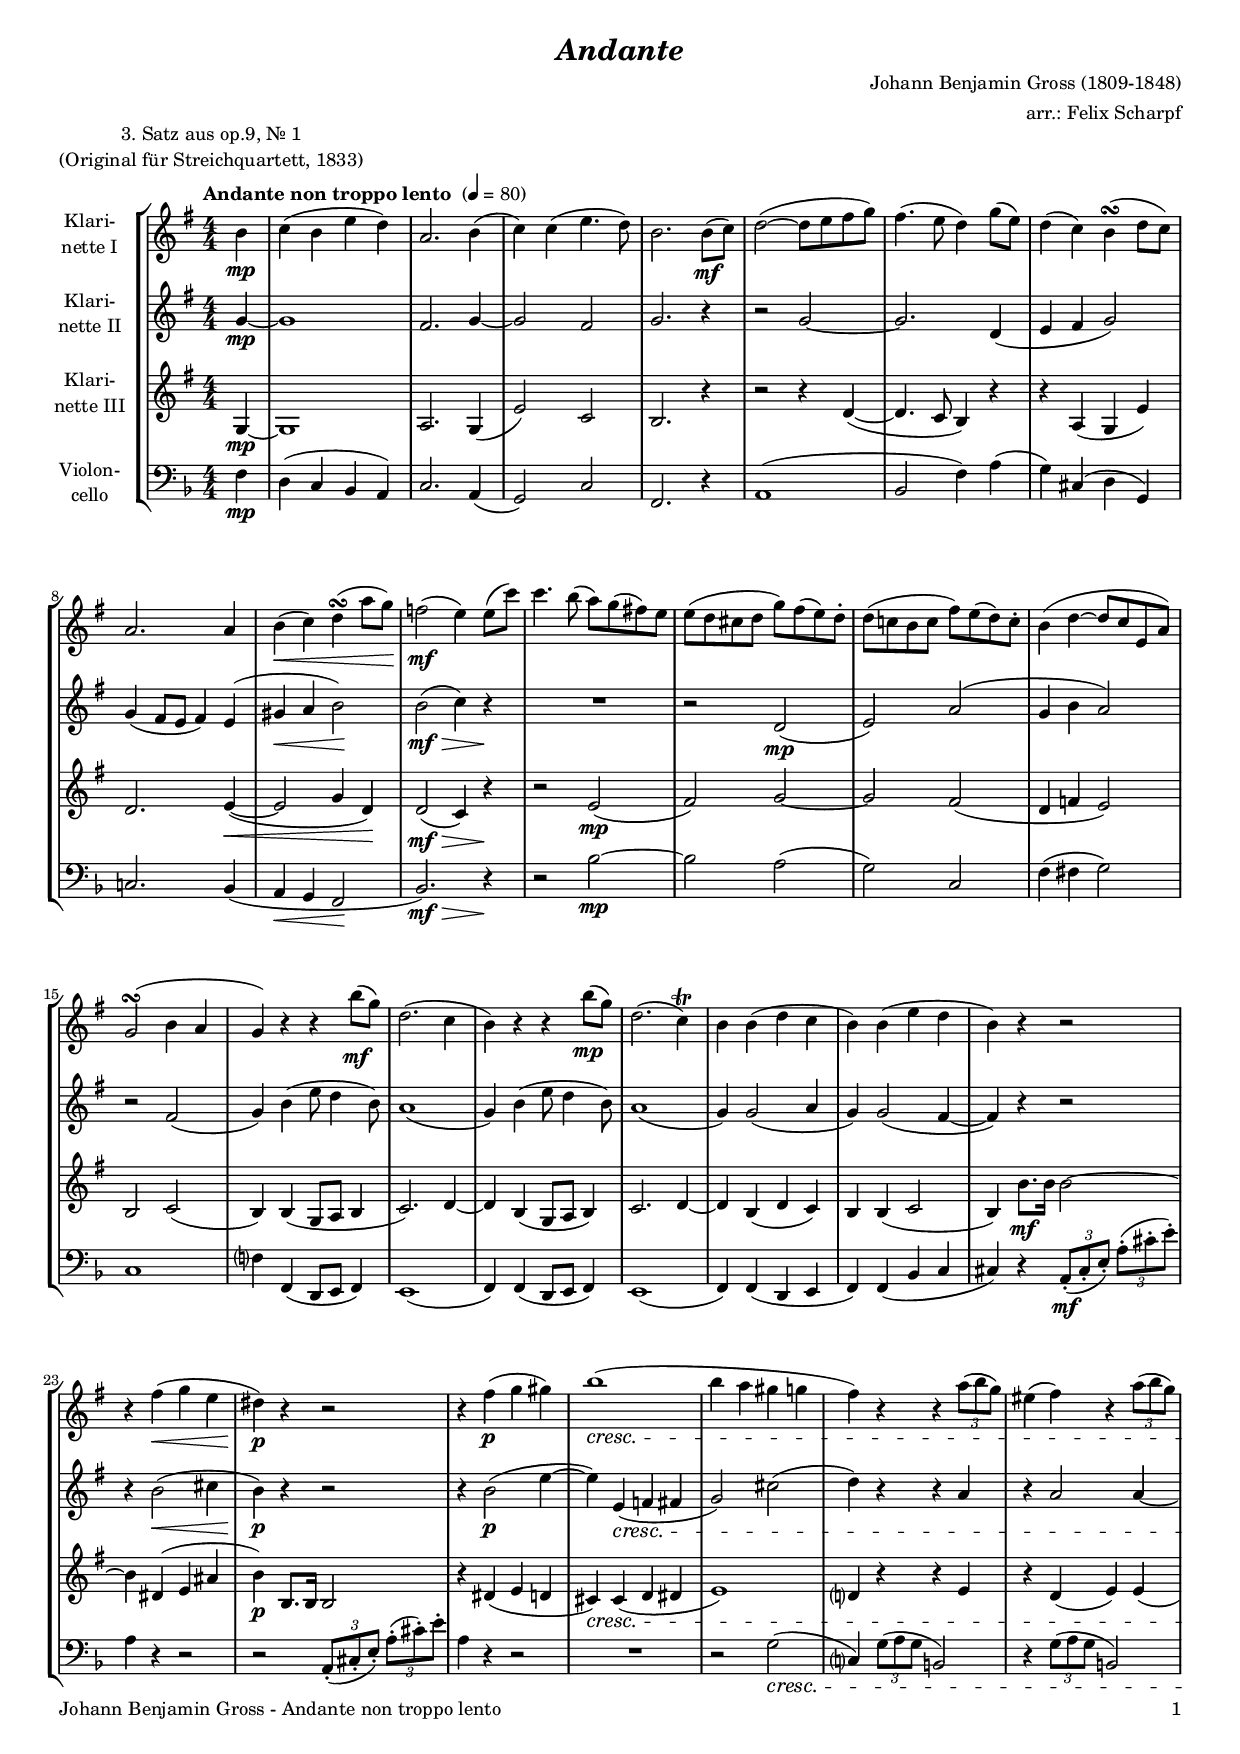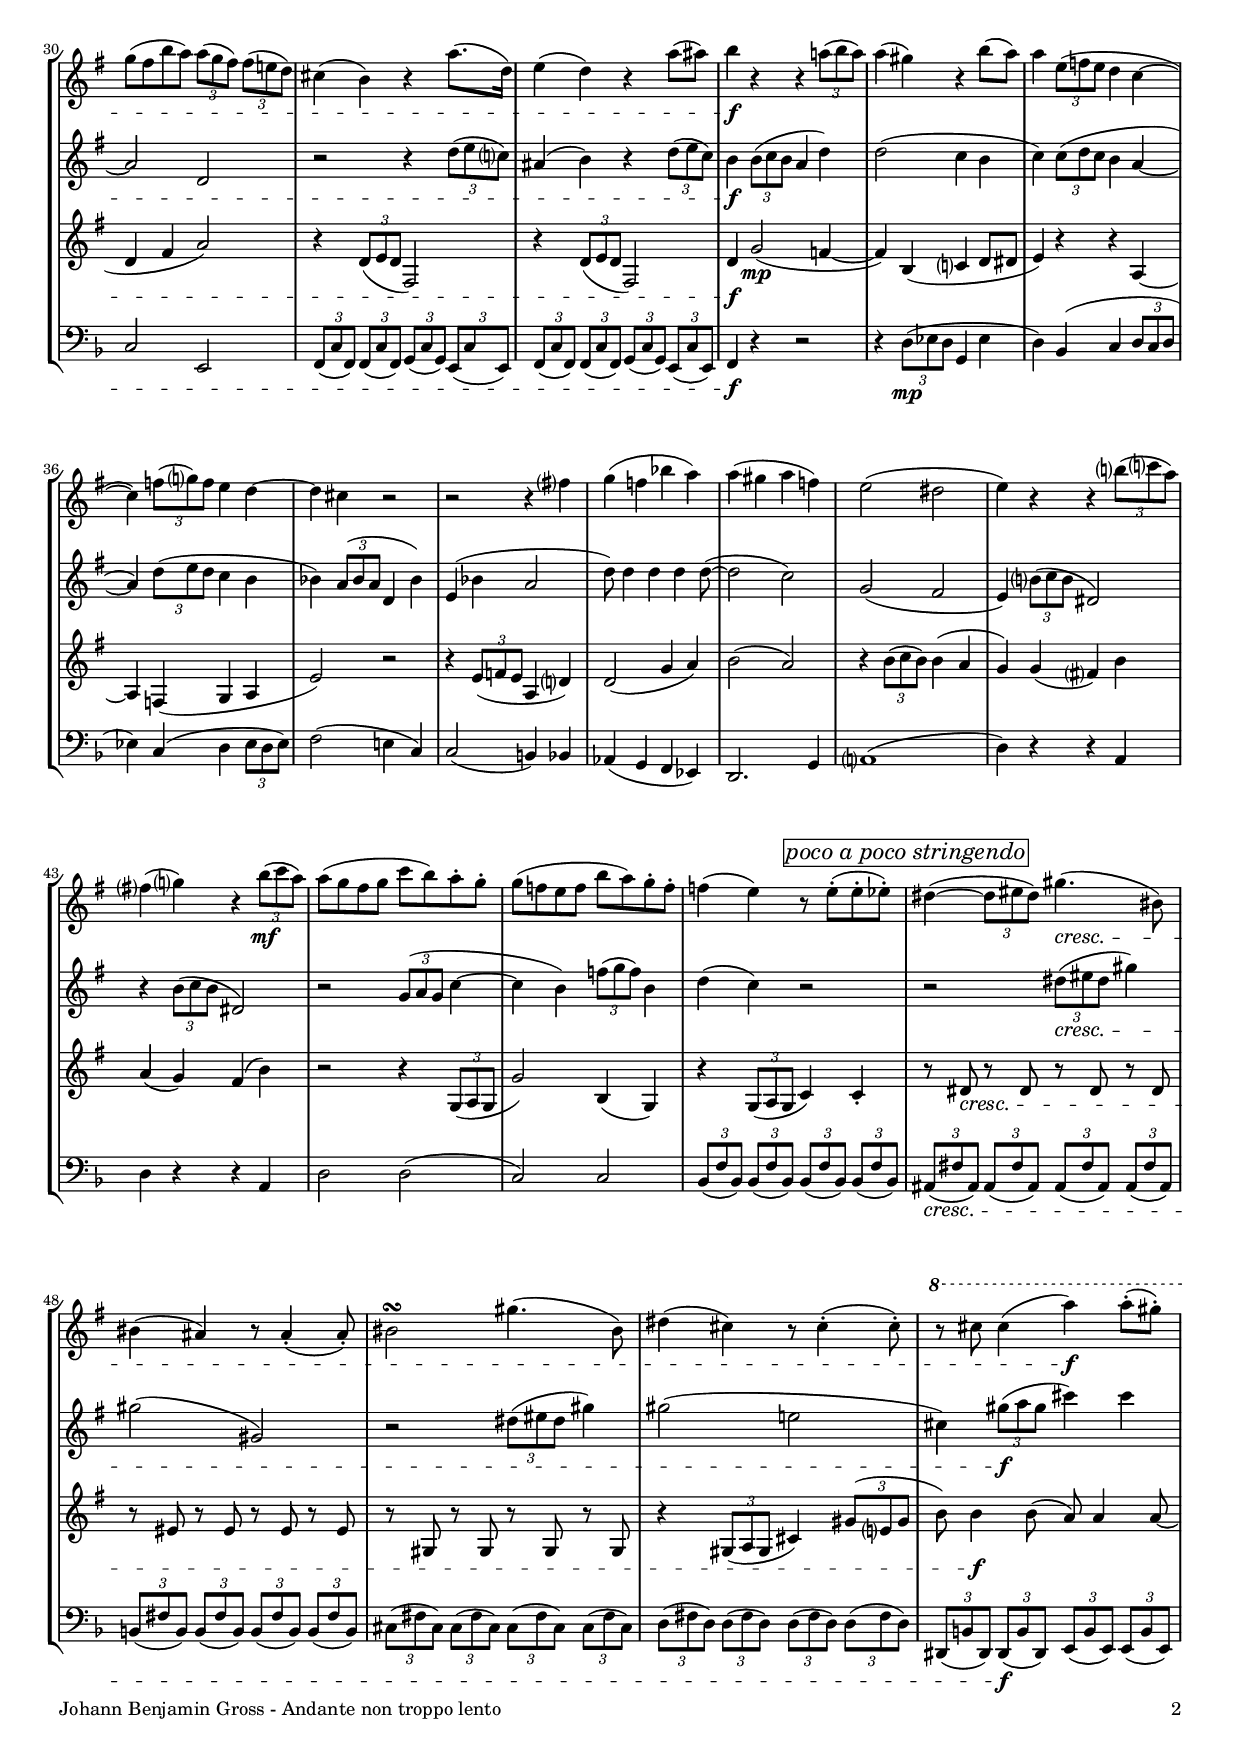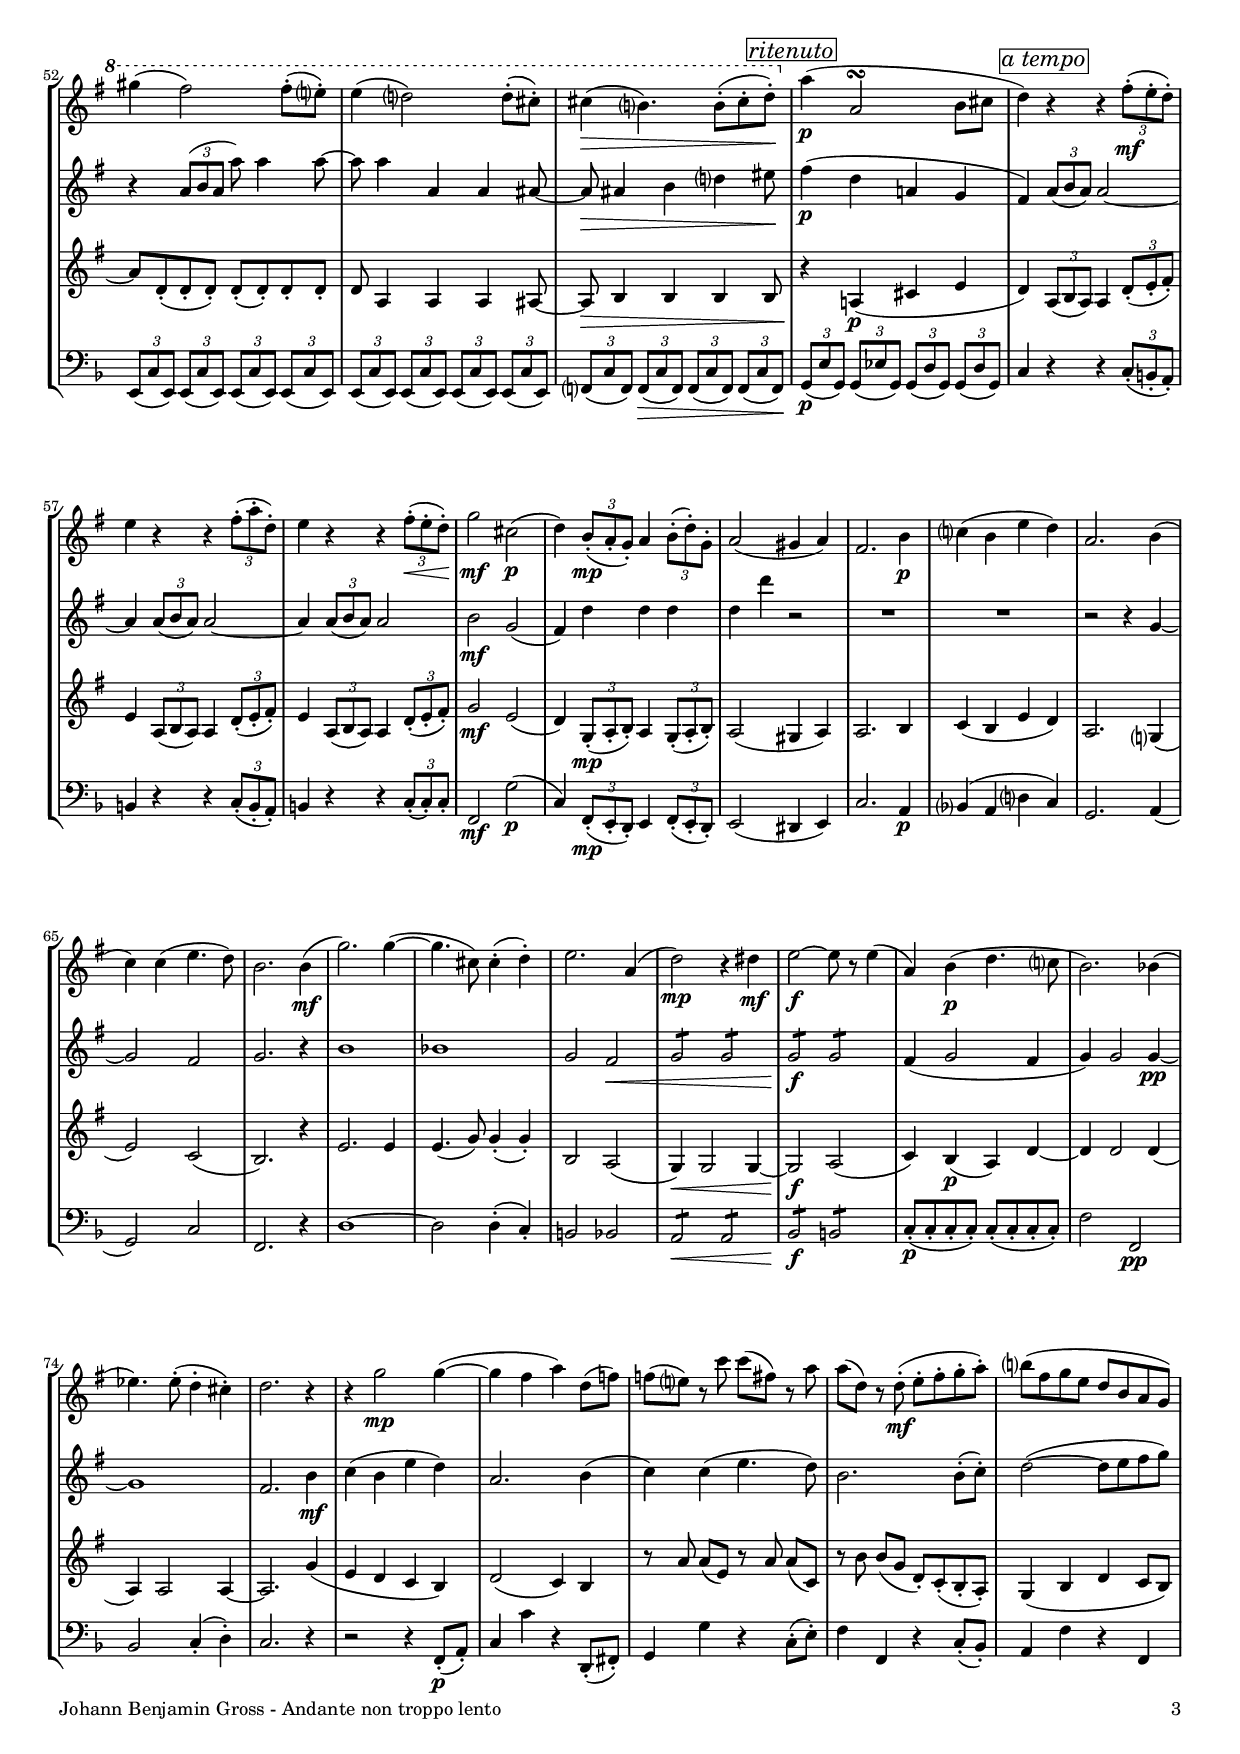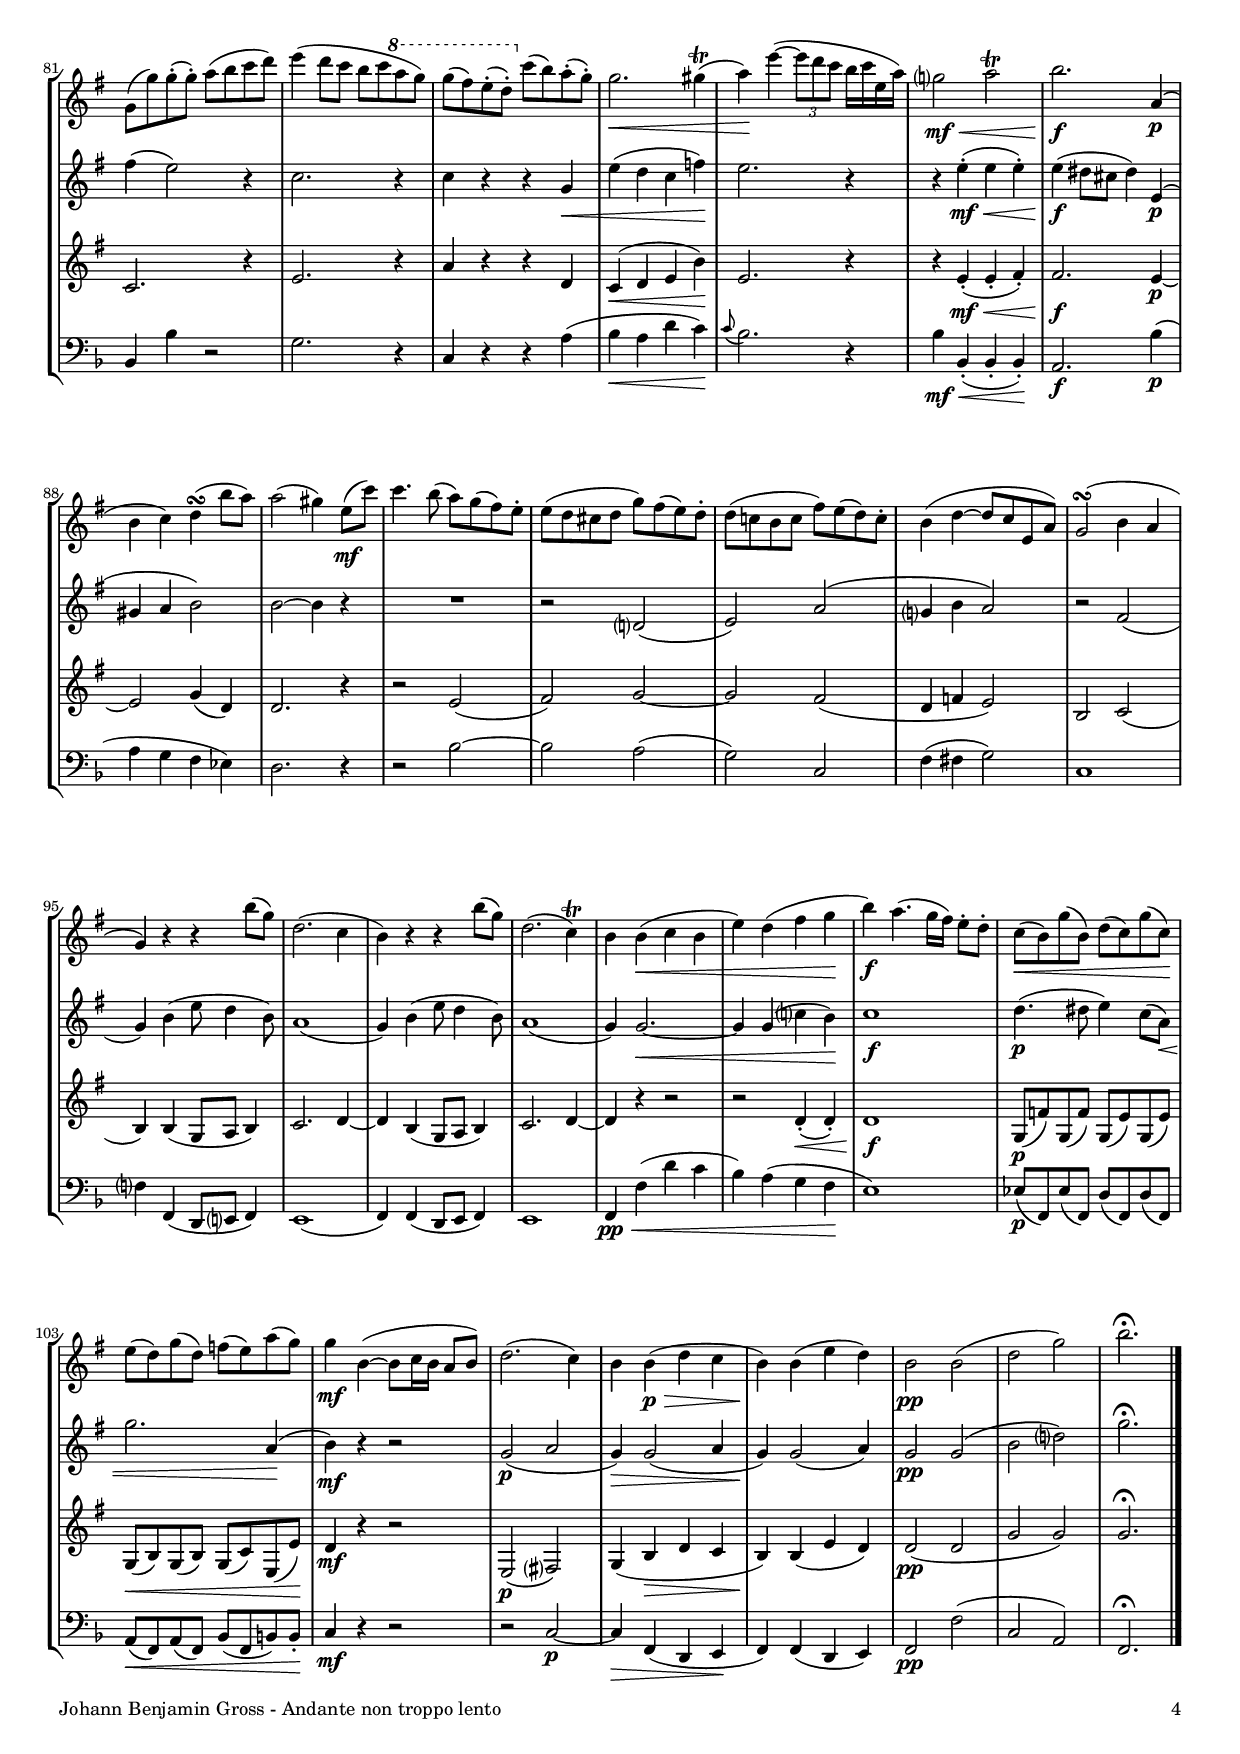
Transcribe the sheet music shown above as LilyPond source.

\version "2.18.2"
\include "deutsch.ly"
  
#(set-global-staff-size 16.25)

\header {
  title     = \markup \bold \italic "Andante"
  composer  = "Johann Benjamin Gross (1809-1848)"
  arranger  = "arr.: Felix Scharpf"
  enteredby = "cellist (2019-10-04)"
  piece     = \markup \center-column {
    "3. Satz aus op.9, Nr. 1"
    "(Original für Streichquartett, 1833)"
  }
}

voiceconsts = {
  \key g \major
  \time 4/4
  \clef "treble"
  \numericTimeSignature
  \compressFullBarRests
  % Set default beaming for all staves
%  \set Timing.beamExceptions = #'()
%  \set Timing.baseMoment     = #(ly:make-moment 1 4)
%  \set Timing.beatStructure  = #'(1 1 1)
  \tempo "Andante non troppo lento " 4=80
}

micl = "clarinet"
mifl = "flute"
miob = "oboe"
mifh = "french horn"
misx = "tenor sax"
mist = "string ensemble 1"
%miba = "cello"
miba = "bassoon"

atem = \mark \markup \box \italic "a tempo"
paps = \mark \markup \box \italic "poco a poco stringendo"
ritn = \mark \markup \box \italic "ritenuto"

va = \relative c'' {
  \voiceconsts

  \partial 4 h4\mp
  c( h e d)
  a2. h4(
  c) c( e4. d8)
  h2. h8(\mf c)
  d2(~ d8 e fis g)
  fis4.( e8 d4) g8( e)
  d4( c) h(\turn d8 c)
  a2. a4
  h(\< c) d(\turn a'8 g)

  f2(\mf e4) e8( c')
  c4. h8( a) g( fis!) e
  e( d cis d g) fis( e) d-.
  d( c! h c fis) e( d) c-.
  h4( d~ d8 c e, a)
  g2(\turn h4 a
  g) r r h'8(\mf g)

  d2.( c4
  h) r r h'8(\mp g)
  d2.( c4)\trill
  h h( d c
  h) h( e d
  h) r r2
  r4 fis'(\< g e
  dis)\!\p r r2
  r4 fis(\p g gis)
  h1(\cresc

  h4 a gis g
  fis) r r \tuplet 3/2 4 { a8( h g) }
  eis4( fis) r \tuplet 3/2 4 { a8( h g) }
  g( fis h a) \tuplet 3/2 4 { a( g fis) fis( e! d) }
  cis4( h) r a'8.( d,16)
  e4( d) r a'8( ais)

  h4\f r r \tuplet 3/2 4 { a!8( h a) }
  a4( gis) r h8( a)
  a4 \tuplet 3/2 4 { e8( f e } d4 c~
  c) \tuplet 3/2 4 { f8( g?) f } e4 d~
  d cis r2
  r r4 fis?
  g( f b a)

  a( gis a f)
  e2( dis
  e4) r r \tuplet 3/2 4 { h'?8( c? a) }
  fis?4( g?) r \tuplet 3/2 4 { h8(\mf c a) }
  a( g fis g c h) a-. g-.
  g( f e f h a) g-. f-.

  f4( e) r8 e(-. e-. es)-. \paps
  dis4(~ \tuplet 3/2 4 { dis8 eis dis) } gis4.(\cresc his,8)
  his4( ais) r8 ais4(-. ais8)-.
  his2\turn gis'4.( his,8)
  dis4( cis) r8 cis4(-. cis8)-.
  \ottava #1
  r cis' cis4( a')\f a8(-. gis)-.

  gis4( fis2) fis8(-. e?)-.
  e4( d?2) d8(-. cis)-.
  cis4(\> h?4.) h8(-. cis-. d)-.\! \ritn
  \ottava #0
  a4(\p a,2\turn h8 cis
  d4) \atem r r \tuplet 3/2 4 { fis8(-.\mf e-. d)-. }
  e4 r r \tuplet 3/2 4 { fis8(-. a-. d,)-. }
  e4 r r \tuplet 3/2 4 { fis8(-.\< e-. d)-. }

  g2\!\mf cis,(\p
  d4) \tuplet 3/2 4 { h8(-.\mp a-. g)-. } a4 \tuplet 3/2 4 { h8(-. d)-. g,-. }
  a2( gis4 a)
  fis2. h4\p
  c?( h e d)
  a2. h4(
  c) c( e4. d8)
  h2. h4(\mf
  g'2.) g4(~
  g4. cis,8) cis4(-. d)-.

  e2. a,4(
  d2)\mp r4 dis\mf
  e2~\f e8 r e4(
  a,) h(\p d4. c?8
  h2.) b4(
  es4.) es8(-. d4-. cis)-.
  d2. r4
  r g2\mp g4(~
  g fis a) d,8( f)

  f( e?) r c' c( fis,) r a
  a( d,) r d(-.\mf e-. fis-. g-. a)-.
  h?( fis g e d h a g)
  g( g') g(-. g)-. a( h c d)
  e4( d8 c h c \ottava #1 a' g)

  g( fis) e(-. d)-. \ottava #0 c( h) a(-. g)-.
  g2.\< gis4(\trill
  a)\! e'(~ \tuplet 3/2 4 { e8 d c } h16 c e, a)
  g?2\mf\< a\trill
  h2.\!\f a,4(\p
  h c) d(\turn h'8 a)
  a2( gis4) e8(\mf c')

  c4. h8( a) g( fis) e-.
  e( d cis d g) fis( e) d-.
  d( c! h c fis) e( d) c-.
  h4( d~ d8 c e, a)
  g2(\turn h4 a
  g) r r h'8( g)
  d2.( c4

  h) r r h'8( g)
  d2.( c4)\trill
  h h(\< c h
  e) d( fis g\!
  h)\f a4.( g16 fis) e8-. d-.
  c(\< h) g'( h,) d( c) g'( c,)\!
  e( d) g( d) f( e) a( g)

  g4\mf h,(~ h8 c16 h a8 h)
  d2.( c4) h h(\p\> d c
  h)\! h( e d)
  h2\pp h(
  d g)
  h2.\fermata \bar "|."
}

vb = \relative c'' {
  \voiceconsts

  \partial 4 g4~\mp
  g1
  fis2. g4~
  g2 fis
  g2. r4
  r2 g~
  g2. d4(
  e fis g2)
  g4( fis8 e fis4) e(
  gis\< a h2)\!
  h(\mf\> c4) r\!
  R1
  r2 d,(\mp
  e) a(

  g4 h a2)
  r fis(
  g4) h( e8 d4 h8)
  a1(
  g4) h( e8 d4 h8)
  a1(
  g4) g2( a4
  g) g2( fis4~
  fis) r r2
  r4 h2(\< cis4
  h)\!\p r r2
  r4 h2(\p e4~

  e) e,(\cresc f fis
  g2) cis(
  d4) r r a
  r a2 a4~
  a2 d,
  r r4 \tuplet 3/2 4 { d'8( e c?) }
  ais4( h) r \tuplet 3/2 4 { d8( e c) }
  h4\f \tuplet 3/2 4 { h8( c h } a4 d)
  d2( c4 h

  c) \tuplet 3/2 4 { c8( d c } h4 a~
  a) \tuplet 3/2 4 { d8( e d } c4 h
  b) \tuplet 3/2 4 { a8( b a } d,4 b')
  e,( b' a2
  d8) d4 d d d8(~
  d2 c)
  g( fis
  e4) \tuplet 3/2 4 { h'?8( c h } dis,2)

  r4 \tuplet 3/2 4 { h'8( c h } dis,2)
  r \tuplet 3/2 4 { g8( a g } c4~
  c h) \tuplet 3/2 4 { f'8( g f) } h,4
  d( c) r2 \paps
  r \tuplet 3/2 4 { dis8(\cresc eis dis } gis4)
  gis2( gis,)
  r \tuplet 3/2 4 { dis'8( eis dis } gis4)
  gis2( e!

  cis4) \tuplet 3/2 4 { gis'8(\f a gis } cis4) cis
  r \tuplet 3/2 4 { a,8( h a } a') a4 a8~
  a a4 a, a ais8~
  ais\> ais4 h d? eis8\! \ritn
  fis4(\p d a! g
  fis) \atem \tuplet 3/2 4 { a8( h a) } a2~

  a4 \tuplet 3/2 4 { a8( h a) } a2~
  a4 \tuplet 3/2 4 { a8( h a) } a2
  h\mf g(
  fis4) d' d d
  d d' r2
  R1*2
  r2 r4 g,,~
  g2 fis
  g2. r4
  h1
  b
  g2 fis\<
  \repeat tremolo 4 g8 \repeat tremolo 4 g
  \repeat tremolo 4 g\!\f \repeat tremolo 4 g
  fis4( g2 fis4
  g) g2 g4~\pp
  g1
  fis2. h4\mf
  c( h e d)
  a2. h4(
  c) c( e4. d8)
  h2. h8(-. c)-.
  d2(~ d8 e fis g)
  fis4( e2) r4
  c2. r4

  c4 r r g\<
  e'( d c f)\!
  e2. r4
  r e(-.\mf\< e e)-.
  e(\!\f dis8 cis dis4) e,(\p
  gis a h2)
  h~ h4 r
  R1
  r2 d,?(
  e) a(
  g?4 h a2)
  r fis(
  
  g4) h( e8 d4 h8)
  a1(
  g4) h( e8 d4 h8)
  a1(
  g4) g2.~\<
  g4 g( c? h)\!
  c1\f
  d4.(\p dis8 e4) c8( a)\<
  g'2. a,4(\!
  h)\mf r r2
  g(\p a
  g4)\> g2( a4

  g)\! g2( a4)
  g2\pp g(
  h d?)
  g2.\fermata \bar "|."
}

vc = \relative c' {
  \voiceconsts

  \partial 4 g4~\mp
  g1
  a2. g4(
  e'2) c
  h2. r4
  r2 r4 d(~
  d4. c8 h4) r
  r a( g e')
  d2. e4(~\<
  e2 g4 d)\!
  d2(\mf\> c4) r\!
  r2 e(\mp
  fis) g~

  g fis(
  d4 f e2)
  h c(
  h4) h( g8 a h4
  c2.) d4~
  d h( g8 a h4)
  c2. d4~
  d h( d c)
  h h( c2
  h4) h'8.\mf h16 h2~
  h4 dis,( e ais

  h)\p h,8. h16 h2
  r4 dis( e d
  cis)\cresc cis( d dis
  e1)
  d?4 r r e
  r d( e) e(
  d fis a2)
  r4 \tuplet 3/2 4 { d,8( e d } fis,2)
  r4 \tuplet 3/2 4 { d'8( e d } fis,2)

  d'4\f g2(\mp f4~
  f) h,( c? d8 dis
  e4) r r a,~
  a f( g a
  e'2) r
  r4 \tuplet 3/2 4 { e8( f e } a,4 d?)
  d2( g4 a)
  h2( a)
  r4 \tuplet 3/2 4 { h8( c h) } h4( a

  g) g( fis?) h
  a( g) fis( h)
  r2 r4 \tuplet 3/2 4 { g,8( a g }
  g'2) h,4( g)
  r \tuplet 3/2 4 { g8( a g } c4) c-. \paps
  r8 dis\cresc r dis r dis r dis
  r eis r eis r eis r eis
  
  r gis, r gis r gis r gis
  r4 \tuplet 3/2 4 { gis8( a gis } cis4) \tuplet 3/2 4 {gis'8( e? gis }
  h) h4\f h8( a) a4 a8~
  a d,(-. d-. d)-. d(-. d)-. d-. d-.
  d a4 a a ais8~

  ais\> h4 h h h8 \ritn
  r4\! a!(\p cis e
  d) \atem \tuplet 3/2 4 { a8( h a) } a4 \tuplet 3/2 4 { d8(-. e-. fis)-. }
  e4 \tuplet 3/2 4 { a,8( h a) } a4 \tuplet 3/2 4 { d8(-. e-. fis)-. }
  e4 \tuplet 3/2 4 { a,8( h a) } a4 \tuplet 3/2 4 { d8(-. e-. fis)-. }
  g2\mf e(
  d4) \tuplet 3/2 4 { g,8(-.\mp a-. h)-. } a4 \tuplet 3/2 4 { g8(-. a-. h)-. }

  a2( gis4 a)
  a2. h4
  c( h e d)
  a2. g?4(
  e'2) c(
  h2.) r4
  e2. e4
  e4.( g8) g4(-. g)-.
  h,2 a(
  g4)\< g2 g4~
  g2\!\f a(
  c4) h(\p a) d~

  d d2 d4(
  a) a2 a4~
  a2. g'4(
  e d c h)
  d2( c4) h
  r8 a' a[( e)] r a a[( c,)]
  r h' h([ g] d)-. c(-. h-. a)-.
  g4( h d c8 h)
  c2. r4
  e2. r4

  a r r d,
  c(\< d e h')\!
  e,2. r4
  r e(-.\mf\< e-. fis)-.
  fis2.\!\f e4~\p
  e2 g4( d)
  d2. r4
  r2 e(
  fis) g~
  g fis( d4 f e2)
  h c(

  h4) h( g8 a h4)
  c2. d4~
  d h( g8 a h4)
  c2. d4~
  d r r2
  r d4(-.\< d)-.
  d1\!\f
  g,8(\p f') g,( f') g,( e') g,( e')
  g,(\< h) g( h) g( c) e,( e')\!

  d4\mf r r2
  e,(\p fis?)
  g4( h\> d c
  h)\! h( e d)
  d2(\pp d
  g g)
  g2.\fermata \bar "|."
}

vd = \relative c' {
  \voiceconsts
  \clef "bass"
  
  \partial 4 g4\mp
  e( d c h)
  d2. h4(
  a2) d
  g,2. r4
  h1(
  c2 g'4) h(
  a) dis,( e a,)
  d!2. c4(
  h\< a g2\!
  c2.)\mf\> r4\!
  r2 c'~\mp
  c h(
  a) d,

  g4( gis a2)
  d,1
  g?4 g,( e8 fis g4)
  fis1(
  g4) g( e8 fis g4)
  fis1(
  g4) g( e fis
  g) g( c d
  dis) r \tuplet 3/2 4 { h8(-.\mf dis-. fis)-. h(-. dis-. fis)-. }
  h,4 r r2

  r \tuplet 3/2 4 { h,8(-. dis-. fis)-. h(-. dis)-. fis-. }
  h,4 r r2
  R1
  r2 a(\cresc
  d,?4) \tuplet 3/2 4 { a'8( h a } cis,2)
  r4 \tuplet 3/2 4 { a'8( h a } cis,2)
  d fis,
  \tuplet 3/2 4 {
    g8( d' g,) g( d' g,) a( d a) fis( d' fis,)

    g( d' g,) g( d' g,) a( d a) fis( d' fis,)
  }
  g4\f r r2
  r4 \tuplet 3/2 4 { e'8(\mp f e } a,4 f'
  e) c( d \tuplet 3/2 4 { e8 d e }
  f4) d( e \tuplet 3/2 4 { f8 e f) }
  g2( fis!4 d)
  d2( cis4) c

  b( a g f)
  e2. a4
  h?1(
  e4) r r h
  e r r h
  e2 e(
  d) d
  \tuplet 3/2 4 {
    c8( g' c,) c( g' c,) c( g' c,) c( g' c,) \paps

    his(\cresc gis' his,) his( gis' his,) his( gis' his,) his( gis' his,)
    cis( gis' cis,) cis( gis' cis,) cis( gis' cis,) cis( gis' cis,)
    dis( gis dis) dis( gis dis) dis( gis dis) dis( gis dis)

    e( gis e) e( gis e) e( gis e) e( gis e)
    eis,( cis' eis,) eis(\f cis' eis,) fis( cis' fis,) fis( cis' fis,)
    fis( d' fis,) fis( d' fis,) fis( d' fis,) fis( d' fis,)
    
    fis( d' fis,) fis( d' fis,) fis( d' fis,) fis( d' fis,)
    g?( d' g,) g(\> d' g,) g( d' g,) g( d' g,)\! \ritn
    a(\p fis' a,) a( f' a,) a( e' a,) a( e' a,)
  }
  d4 \atem r r \tuplet 3/2 4 { d8(-. cis-. h)-. }

  cis4 r r \tuplet 3/2 4 { d8(-. cis-. h)-. }
  cis4 r r \tuplet 3/2 4 { d8(-. d)-. d-. }
  g,2\mf a'(\p
  d,4) \tuplet 3/2 4 { g,8(-.\mp fis-. e)-. } fis4 \tuplet 3/2 4 { g8(-. fis-. e)-. }
  fis2( eis4 fis)
  d'2. h4\p
  c?( h e? d)
  a2. h4(
  a2) d
  g,2. r4

  e'1~
  e2 e4(-. d)-.
  cis2 c
  \repeat tremolo 4 h8\< \repeat tremolo 4 h
  \repeat tremolo 4 c\!\f \repeat tremolo 4 cis
  d(-.\p d-. d-. d)-. d(-. d-. d-. d)-.
  g2 g,\pp
  c d4(-. e)-.
  d2. r4
  r2 r4 g,8(-.\p h)-.
  d4 d' r e,,8(-. gis)-.

  a4 a' r d,8(-. fis)-.
  g4 g, r d'8(-. c)-.
  h4 g' r g,
  c c' r2
  a2. r4
  d, r r h'(
  c\< h e d)\!
  \appoggiatura d8 c2. r4
  c\mf\< c,(-. c-. c)-.\!
  h2.\f c'4(\p

  h a g f)
  e2. r4
  r2 c'~
  c h(
  a) d,
  g4( gis a2)
  d,1
  g?4 g,( e8 fis? g4)
  fis1(
  g4) g( e8 fis g4)
  fis1
  g4\pp\< g'( e' d

  c) h( a g\!
  fis1)
  f8(\p g,) f'( g,) e'( g,) e'( g,)
  h(\< g) h( g) c( g cis) cis-.\!
  d4\mf r r2
  r d~\p
  d4\> g,( e fis\!
  g) g( e fis)
  g2\pp g'(
  d h)
  g2.\fermata \bar "|."
}


music = \new StaffGroup <<
      \new Staff {
	\set Staff.midiInstrument = \micl
	\set Staff.instrumentName = \markup \center-column { "Klari-" "nette I" }
	\transpose g g { \va }
      }

      \new Staff {
	\set Staff.midiInstrument = \micl
	\set Staff.instrumentName = \markup \center-column { "Klari-" "nette II" }
	\transpose g g { \vb }
      }

      \new Staff {
	\set Staff.midiInstrument = \micl
	\set Staff.instrumentName = \markup \center-column { "Klari-" "nette III" }
	\transpose g g { \vc }
      }

      \new Staff {
	\set Staff.midiInstrument = \miba
	\set Staff.instrumentName = \markup \center-column { "Violon-" "cello" }
	\transpose g f { \vd }
      }
>>

\book {
   \paper {
    print-page-number = ##t
    print-first-page-number = ##t
    oddHeaderMarkup = \markup \null
    evenHeaderMarkup = \markup \null
    oddFooterMarkup = \markup {
      \fill-line {
        \on-the-fly #print-page-number-check-first
        "Johann Benjamin Gross - Andante non troppo lento" \fromproperty #'page:page-number-string
      }
    }
    evenFooterMarkup = \oddFooterMarkup
  } \score {
    \music
    \layout {}
  }

  \score {
    \unfoldRepeats \music

    \midi {
      \context {
        \Score
      }
    }
  }
}
